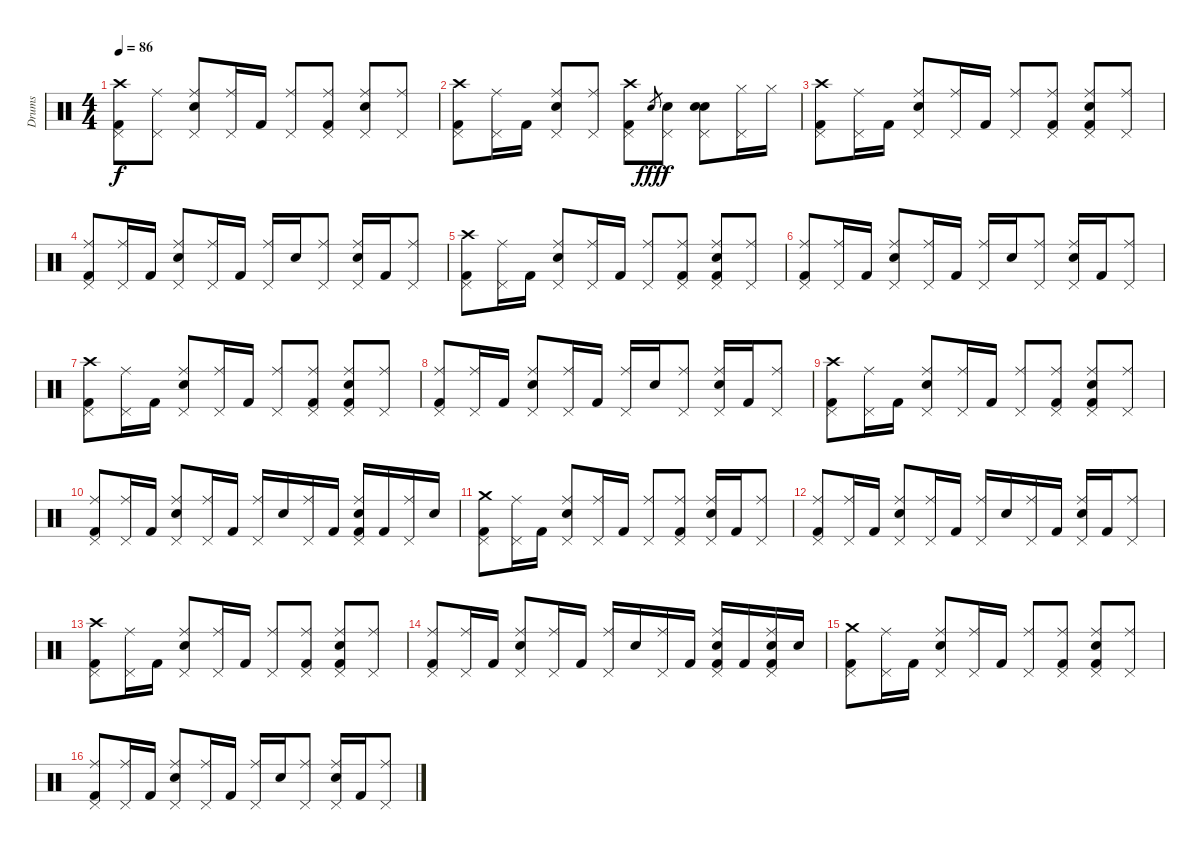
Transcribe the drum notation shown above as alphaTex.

\track ("Drums" "Drums") {instrument percussion}
\staff {score}
\articulation defaults
\ts (4 4)
\tempo 86
\clef neutral
\ks c
("Crash high (hit)" "Kick (hit) 2" "Pedal Hi-Hat (hit)").8{dy f} ("Ride (middle)" "Pedal Hi-Hat (hit)").8 ("Ride (middle)" "Electric Snare (hit)" "Pedal Hi-Hat (hit)").8 ("Ride (middle)" "Pedal Hi-Hat (hit)").16 "Kick (hit) 2".16 ("Ride (middle)" "Pedal Hi-Hat (hit)").8 ("Ride (middle)" "Kick (hit) 2" "Pedal Hi-Hat (hit)").8 ("Ride (middle)" "Electric Snare (hit)" "Pedal Hi-Hat (hit)").8 ("Ride (middle)" "Pedal Hi-Hat (hit)").8 |
("Crash high (hit)" "Kick (hit) 2" "Pedal Hi-Hat (hit)").8 ("Ride (middle)" "Pedal Hi-Hat (hit)").16 "Kick (hit) 2".16 ("Ride (middle)" "Electric Snare (hit)" "Pedal Hi-Hat (hit)").8 ("Ride (middle)" "Pedal Hi-Hat (hit)").8 ("Crash high (hit)" "Kick (hit) 2" "Pedal Hi-Hat (hit)").8 "Electric Snare (hit)".8{gr dy fff} ("Electric Snare (hit)" "Pedal Hi-Hat (hit)").8{dy f} ("Electric Snare (hit)" "Electric Snare (hit)" "Pedal Hi-Hat (hit)").8 ("Hi-Hat (closed)" "Pedal Hi-Hat (hit)").16 "Hi-Hat (closed)".16 |
("Crash high (hit)" "Kick (hit) 2" "Pedal Hi-Hat (hit)").8 ("Ride (middle)" "Pedal Hi-Hat (hit)").16 "Kick (hit) 2".16 ("Ride (middle)" "Electric Snare (hit)" "Pedal Hi-Hat (hit)").8 ("Ride (middle)" "Pedal Hi-Hat (hit)").16 "Kick (hit) 2".16 ("Ride (middle)" "Pedal Hi-Hat (hit)").8 ("Ride (middle)" "Kick (hit) 2" "Pedal Hi-Hat (hit)").8 ("Ride (middle)" "Electric Snare (hit)" "Kick (hit) 2" "Pedal Hi-Hat (hit)").8 ("Ride (middle)" "Pedal Hi-Hat (hit)").8 |
("Ride (middle)" "Kick (hit) 2" "Pedal Hi-Hat (hit)").8 ("Ride (middle)" "Pedal Hi-Hat (hit)").16 "Kick (hit) 2".16 ("Ride (middle)" "Electric Snare (hit)" "Pedal Hi-Hat (hit)").8 ("Ride (middle)" "Pedal Hi-Hat (hit)").16 "Kick (hit) 2".16 ("Ride (middle)" "Pedal Hi-Hat (hit)").16 "Electric Snare (hit)".16 ("Ride (middle)" "Pedal Hi-Hat (hit)").8 ("Ride (middle)" "Electric Snare (hit)" "Pedal Hi-Hat (hit)").16 "Kick (hit) 2".16 ("Ride (middle)" "Pedal Hi-Hat (hit)").8 |
("Crash high (hit)" "Kick (hit) 2" "Pedal Hi-Hat (hit)").8 ("Ride (middle)" "Pedal Hi-Hat (hit)").16 "Kick (hit) 2".16 ("Ride (middle)" "Electric Snare (hit)" "Pedal Hi-Hat (hit)").8 ("Ride (middle)" "Pedal Hi-Hat (hit)").16 "Kick (hit) 2".16 ("Ride (middle)" "Pedal Hi-Hat (hit)").8 ("Ride (middle)" "Kick (hit) 2" "Pedal Hi-Hat (hit)").8 ("Ride (middle)" "Electric Snare (hit)" "Kick (hit) 2" "Pedal Hi-Hat (hit)").8 ("Ride (middle)" "Pedal Hi-Hat (hit)").8 |
("Ride (middle)" "Kick (hit) 2" "Pedal Hi-Hat (hit)").8 ("Ride (middle)" "Pedal Hi-Hat (hit)").16 "Kick (hit) 2".16 ("Ride (middle)" "Electric Snare (hit)" "Pedal Hi-Hat (hit)").8 ("Ride (middle)" "Pedal Hi-Hat (hit)").16 "Kick (hit) 2".16 ("Ride (middle)" "Pedal Hi-Hat (hit)").16 "Electric Snare (hit)".16 ("Ride (middle)" "Pedal Hi-Hat (hit)").8 ("Ride (middle)" "Electric Snare (hit)" "Pedal Hi-Hat (hit)").16 "Kick (hit) 2".16 ("Ride (middle)" "Pedal Hi-Hat (hit)").8 |
("Crash high (hit)" "Kick (hit) 2" "Pedal Hi-Hat (hit)").8 ("Ride (middle)" "Pedal Hi-Hat (hit)").16 "Kick (hit) 2".16 ("Ride (middle)" "Electric Snare (hit)" "Pedal Hi-Hat (hit)").8 ("Ride (middle)" "Pedal Hi-Hat (hit)").16 "Kick (hit) 2".16 ("Ride (middle)" "Pedal Hi-Hat (hit)").8 ("Ride (middle)" "Kick (hit) 2" "Pedal Hi-Hat (hit)").8 ("Ride (middle)" "Electric Snare (hit)" "Kick (hit) 2" "Pedal Hi-Hat (hit)").8 ("Ride (middle)" "Pedal Hi-Hat (hit)").8 |
("Ride (middle)" "Kick (hit) 2" "Pedal Hi-Hat (hit)").8 ("Ride (middle)" "Pedal Hi-Hat (hit)").16 "Kick (hit) 2".16 ("Ride (middle)" "Electric Snare (hit)" "Pedal Hi-Hat (hit)").8 ("Ride (middle)" "Pedal Hi-Hat (hit)").16 "Kick (hit) 2".16 ("Ride (middle)" "Pedal Hi-Hat (hit)").16 "Electric Snare (hit)".16 ("Ride (middle)" "Pedal Hi-Hat (hit)").8 ("Ride (middle)" "Electric Snare (hit)" "Pedal Hi-Hat (hit)").16 "Kick (hit) 2".16 ("Ride (middle)" "Pedal Hi-Hat (hit)").8 |
("Crash high (hit)" "Kick (hit) 2" "Pedal Hi-Hat (hit)").8 ("Ride (middle)" "Pedal Hi-Hat (hit)").16 "Kick (hit) 2".16 ("Ride (middle)" "Electric Snare (hit)" "Pedal Hi-Hat (hit)").8 ("Ride (middle)" "Pedal Hi-Hat (hit)").16 "Kick (hit) 2".16 ("Ride (middle)" "Pedal Hi-Hat (hit)").8 ("Ride (middle)" "Kick (hit) 2" "Pedal Hi-Hat (hit)").8 ("Ride (middle)" "Electric Snare (hit)" "Kick (hit) 2" "Pedal Hi-Hat (hit)").8 ("Ride (middle)" "Pedal Hi-Hat (hit)").8 |
("Ride (middle)" "Kick (hit) 2" "Pedal Hi-Hat (hit)").8 ("Ride (middle)" "Pedal Hi-Hat (hit)").16 "Kick (hit) 2".16 ("Ride (middle)" "Electric Snare (hit)" "Pedal Hi-Hat (hit)").8 ("Ride (middle)" "Pedal Hi-Hat (hit)").16 "Kick (hit) 2".16 ("Ride (middle)" "Pedal Hi-Hat (hit)").16 "Electric Snare (hit)".16 ("Ride (middle)" "Pedal Hi-Hat (hit)").16 "Kick (hit) 2".16 ("Ride (middle)" "Electric Snare (hit)" "Kick (hit) 2" "Pedal Hi-Hat (hit)").16 "Kick (hit) 2".16 ("Ride (middle)" "Pedal Hi-Hat (hit)").16 "Electric Snare (hit)".16 |
("Crash medium (hit)" "Kick (hit) 2" "Pedal Hi-Hat (hit)").8 ("Ride (middle)" "Pedal Hi-Hat (hit)").16 "Kick (hit) 2".16 ("Ride (middle)" "Electric Snare (hit)" "Pedal Hi-Hat (hit)").8 ("Ride (middle)" "Pedal Hi-Hat (hit)").16 "Kick (hit) 2".16 ("Ride (middle)" "Pedal Hi-Hat (hit)").8 ("Ride (middle)" "Kick (hit) 2" "Pedal Hi-Hat (hit)").8 ("Ride (middle)" "Electric Snare (hit)" "Pedal Hi-Hat (hit)").16 "Kick (hit) 2".16 ("Ride (middle)" "Pedal Hi-Hat (hit)").8 |
("Ride (middle)" "Kick (hit) 2" "Pedal Hi-Hat (hit)").8 ("Ride (middle)" "Pedal Hi-Hat (hit)").16 "Kick (hit) 2".16 ("Ride (middle)" "Electric Snare (hit)" "Pedal Hi-Hat (hit)").8 ("Ride (middle)" "Pedal Hi-Hat (hit)").16 "Kick (hit) 2".16 ("Ride (middle)" "Pedal Hi-Hat (hit)").16 "Electric Snare (hit)".16 ("Ride (middle)" "Pedal Hi-Hat (hit)").16 "Kick (hit) 2".16 ("Ride (middle)" "Electric Snare (hit)" "Pedal Hi-Hat (hit)").16 "Kick (hit) 2".16 ("Ride (middle)" "Pedal Hi-Hat (hit)").8 |
("Crash high (hit)" "Kick (hit) 2" "Pedal Hi-Hat (hit)").8 ("Ride (middle)" "Pedal Hi-Hat (hit)").16 "Kick (hit) 2".16 ("Ride (middle)" "Electric Snare (hit)" "Pedal Hi-Hat (hit)").8 ("Ride (middle)" "Pedal Hi-Hat (hit)").16 "Kick (hit) 2".16 ("Ride (middle)" "Pedal Hi-Hat (hit)").8 ("Ride (middle)" "Kick (hit) 2" "Pedal Hi-Hat (hit)").8 ("Ride (middle)" "Electric Snare (hit)" "Kick (hit) 2" "Pedal Hi-Hat (hit)").8 ("Ride (middle)" "Pedal Hi-Hat (hit)").8 |
("Ride (middle)" "Kick (hit) 2" "Pedal Hi-Hat (hit)").8 ("Ride (middle)" "Pedal Hi-Hat (hit)").16 "Kick (hit) 2".16 ("Ride (middle)" "Electric Snare (hit)" "Pedal Hi-Hat (hit)").8 ("Ride (middle)" "Pedal Hi-Hat (hit)").16 "Kick (hit) 2".16 ("Ride (middle)" "Pedal Hi-Hat (hit)").16 "Electric Snare (hit)".16 ("Ride (middle)" "Pedal Hi-Hat (hit)").16 "Kick (hit) 2".16 ("Ride (middle)" "Electric Snare (hit)" "Kick (hit) 2" "Pedal Hi-Hat (hit)").16 "Kick (hit) 2".16 ("Ride (middle)" "Electric Snare (hit)" "Kick (hit) 2" "Pedal Hi-Hat (hit)").16 "Electric Snare (hit)".16 |
("Crash medium (hit)" "Kick (hit) 2" "Pedal Hi-Hat (hit)").8 ("Ride (middle)" "Pedal Hi-Hat (hit)").16 "Kick (hit) 2".16 ("Ride (middle)" "Electric Snare (hit)" "Pedal Hi-Hat (hit)").8 ("Ride (middle)" "Pedal Hi-Hat (hit)").16 "Kick (hit) 2".16 ("Ride (middle)" "Pedal Hi-Hat (hit)").8 ("Ride (middle)" "Kick (hit) 2" "Pedal Hi-Hat (hit)").8 ("Ride (middle)" "Electric Snare (hit)" "Kick (hit) 2" "Pedal Hi-Hat (hit)").8 ("Ride (middle)" "Pedal Hi-Hat (hit)").8 |
("Ride (middle)" "Kick (hit) 2" "Pedal Hi-Hat (hit)").8 ("Ride (middle)" "Pedal Hi-Hat (hit)").16 "Kick (hit) 2".16 ("Ride (middle)" "Electric Snare (hit)" "Pedal Hi-Hat (hit)").8 ("Ride (middle)" "Pedal Hi-Hat (hit)").16 "Kick (hit) 2".16 ("Ride (middle)" "Pedal Hi-Hat (hit)").16 "Electric Snare (hit)".16 ("Ride (middle)" "Pedal Hi-Hat (hit)").8 ("Ride (middle)" "Electric Snare (hit)" "Pedal Hi-Hat (hit)").16 "Kick (hit) 2".16 ("Ride (middle)" "Pedal Hi-Hat (hit)").8
